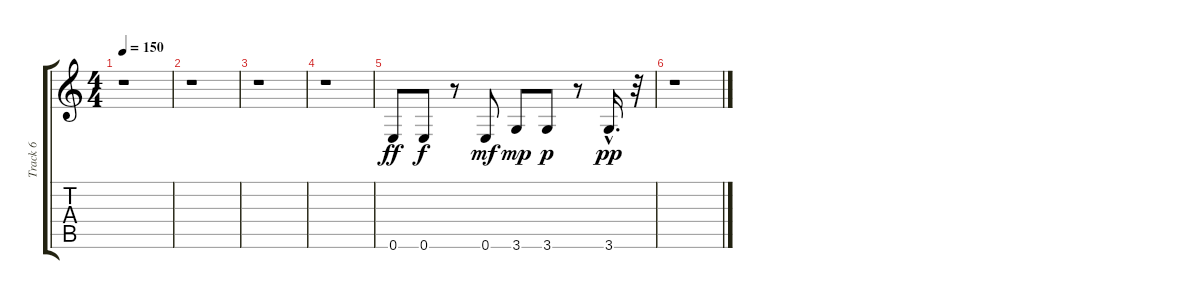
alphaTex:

\track ("Track 6" "Track 6") {instrument overdrivenguitar}
\staff {score tabs}
\tuning (E4 B3 G3 D3 A2 E2) {hide}
\ts (4 4)
\tempo 150
\clef g2
\ks c
r.1{dy fff} |
r.1 |
r.1 |
r.1 |
0.6.8{dy ff} 0.6.8{dy f} r.8 0.6.8{dy mf} 3.6.8{dy mp} 3.6.8{dy p} r.8 3.6{hac}.16{d dy pp} r.32 |
r.1
